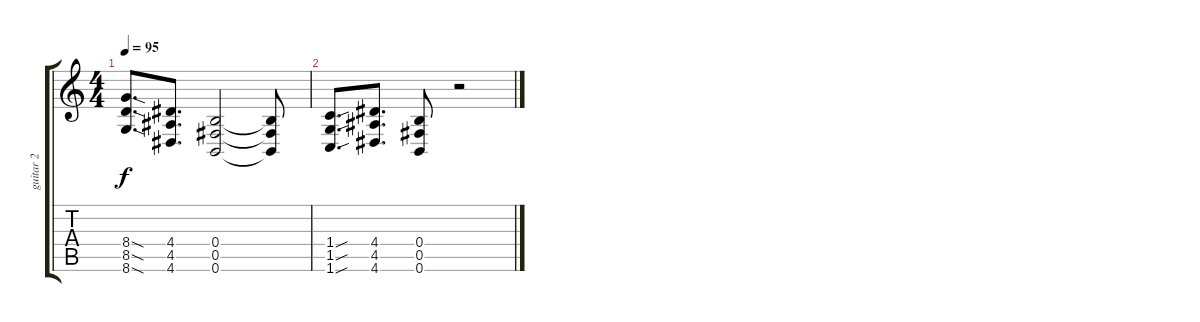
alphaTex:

\track ("guitar 2" "guitar 2") {instrument distortionguitar}
\staff {score tabs}
\tuning (Db4 Ab3 E3 B2 Gb2 B1) {hide}
\ts (4 4)
\tempo 95
\clef g2
\ks c
(8.4{sod} 8.5{sod} 8.6{sod}).8{d dy f} (4.4 4.5 4.6).8{d} (0.4 0.5 0.6).2 (0.4{t} 0.5{t} 0.6{t}).8 |
(1.4{sou} 1.5{sou} 1.6{sou}).8{d} (4.4 4.5 4.6).8{d} (0.4 0.5 0.6).8 r.2
